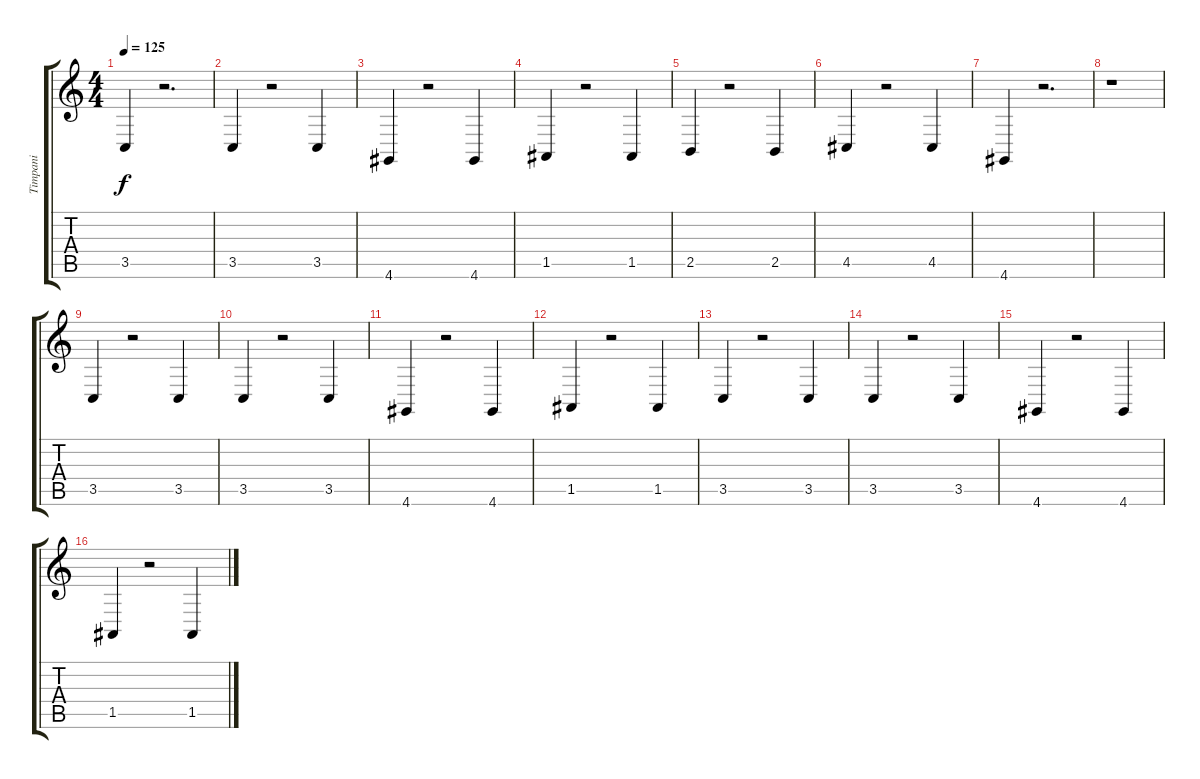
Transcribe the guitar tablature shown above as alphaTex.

\track ("Timpani" "Timpani") {instrument timpani}
\staff {score tabs}
\tuning (E4 B3 G3 D3 A2 E2) {hide}
\ts (4 4)
\tempo 125
\clef g2
\ks c
3.5.4{dy f} r.2{d} |
3.5.4 r.2 3.5.4 |
4.6.4 r.2 4.6.4 |
1.5.4 r.2 1.5.4 |
2.5.4 r.2 2.5.4 |
4.5.4 r.2 4.5.4 |
4.6.4 r.2{d} |
r.1 |
3.5.4 r.2 3.5.4 |
3.5.4 r.2 3.5.4 |
4.6.4 r.2 4.6.4 |
1.5.4 r.2 1.5.4 |
3.5.4 r.2 3.5.4 |
3.5.4 r.2 3.5.4 |
4.6.4 r.2 4.6.4 |
1.5.4 r.2 1.5.4
